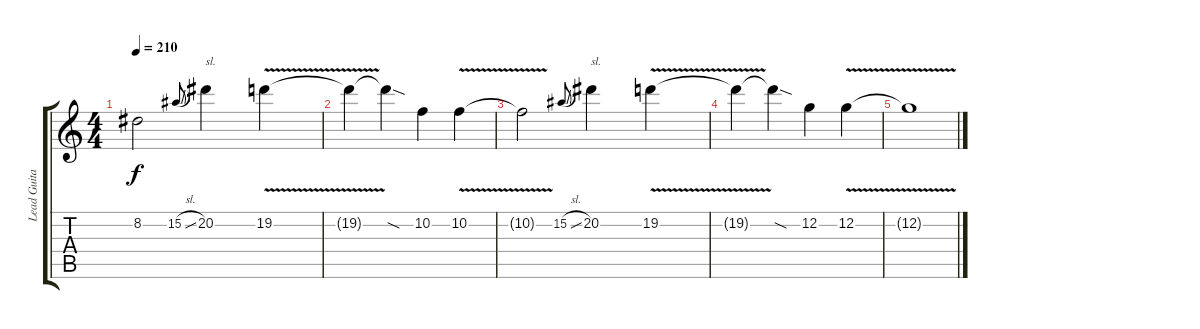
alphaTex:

\track ("Lead Guitar III" "Lead Guita") {instrument distortionguitar}
\staff {score tabs}
\tuning (C4 G3 Eb3 Bb2 F2 C2) {hide}
\ts (4 4)
\tempo 210
\clef g2
\ks c
8.2{t}.2{dy f} 15.2{sl}.8{gr onbeat} 20.2.4{txt "sl."} 19.2{v}.4 |
19.2{t}.4{volume 0} 19.2{sod t}.4 10.2.4 10.2{v}.4 |
10.2{t}.2 15.2{sl}.8{gr onbeat} 20.2.4{txt "sl."} 19.2{v}.4 |
19.2{t}.4 19.2{sod t}.4 12.2.4 12.2{v}.4 |
12.2{t}.1
